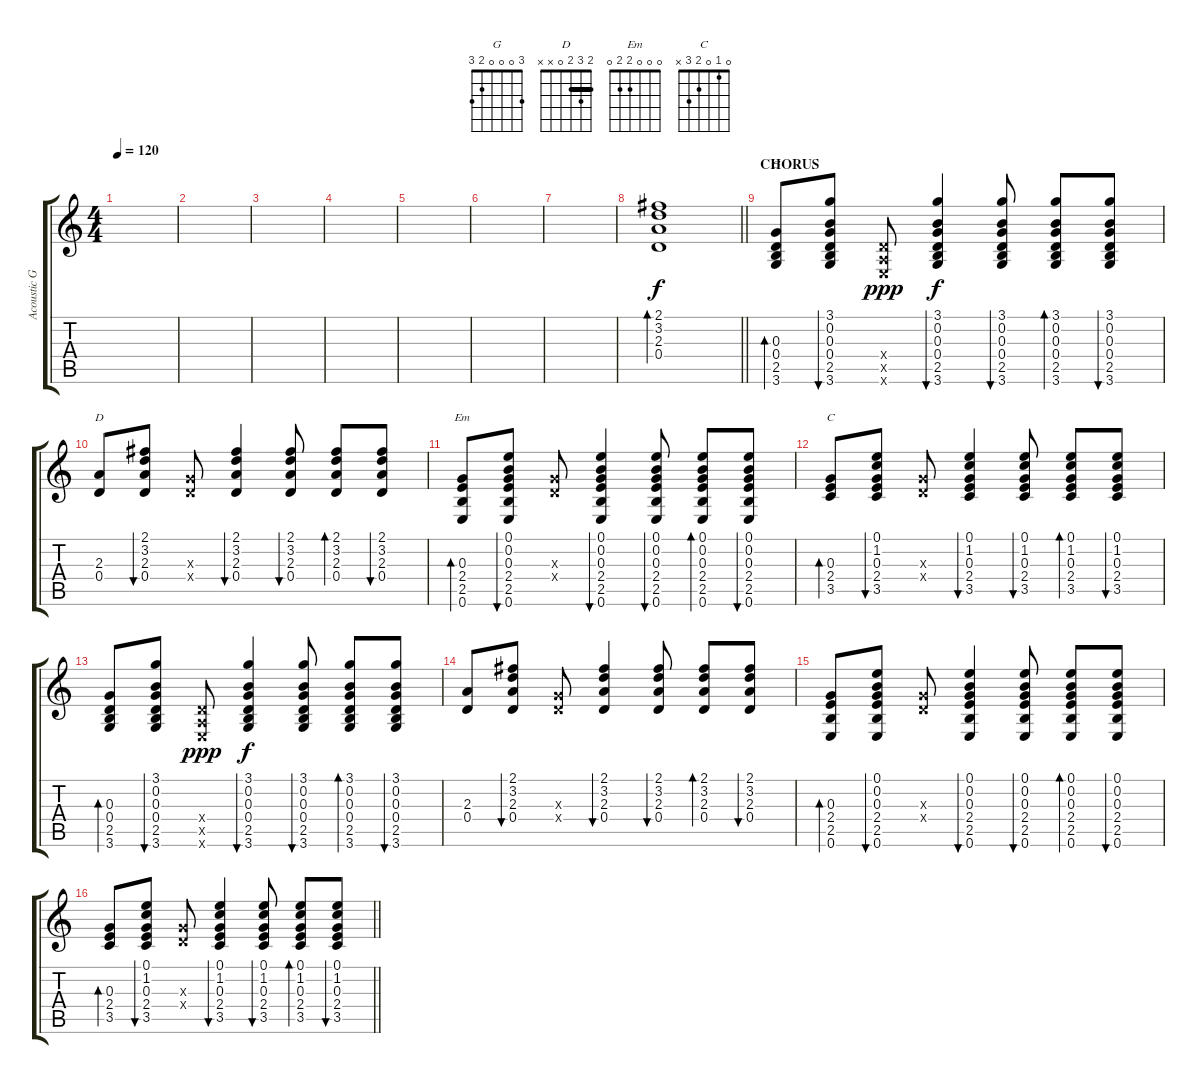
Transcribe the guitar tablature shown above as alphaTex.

\track ("Acoustic Guitar (R R)" "Acoustic G") {instrument acousticguitarsteel}
\staff {score tabs}
\tuning (E4 B3 G3 D3 A2 E2) {hide}
\chord ("G" 3 0 0 0 2 3)
\chord ("D" 2 3 2 0 x x) {barre 2}
\chord ("Em" 0 0 0 2 2 0)
\chord ("C" 0 1 0 2 3 x)
\ts (4 4)
\tempo 120
\clef g2
\ks c
|
|
|
|
|
|
|
\barLineRight lightlight
(2.1 3.2 2.3 0.4).1{bd 120} |
\section ("" "CHORUS")
(0.3 0.4 2.5 3.6).8{bd 60 ch "G"} (3.1 0.2 0.3 0.4 2.5 3.6).8{bu 30} (0.4{x} 0.5{x} 0.6{x}).8{dy ppp} (3.1 0.2 0.3 0.4 2.5 3.6).4{bu 30 dy f} (3.1 0.2 0.3 0.4 2.5 3.6).8{bu 30} (3.1 0.2 0.3 0.4 2.5 3.6).8{bd 30} (3.1 0.2 0.3 0.4 2.5 3.6).8{bu 30} |
(2.3 0.4).8{ch "D"} (2.1 3.2 2.3 0.4).8{bu 60} (0.3{x} 0.4{x}).8 (2.1 3.2 2.3 0.4).4{bu 60} (2.1 3.2 2.3 0.4).8{bu 30} (2.1 3.2 2.3 0.4).8{bd 30} (2.1 3.2 2.3 0.4).8{bu 30} |
(0.3 2.4 2.5 0.6).8{bd 30 ch "Em"} (0.1 0.2 0.3 2.4 2.5 0.6).8{bu 60} (0.3{x} 0.4{x}).8 (0.1 0.2 0.3 2.4 2.5 0.6).4{bu 60} (0.1 0.2 0.3 2.4 2.5 0.6).8{bu 30} (0.1 0.2 0.3 2.4 2.5 0.6).8{bd 30} (0.1 0.2 0.3 2.4 2.5 0.6).8{bu 30} |
(0.3 2.4 3.5).8{bd 60 ch "C"} (0.1 1.2 0.3 2.4 3.5).8{bu 60} (0.3{x} 0.4{x}).8 (0.1 1.2 0.3 2.4 3.5).4{bu 60} (0.1 1.2 0.3 2.4 3.5).8{bu 30} (0.1 1.2 0.3 2.4 3.5).8{bd 30} (0.1 1.2 0.3 2.4 3.5).8{bu 30} |
(0.3 0.4 2.5 3.6).8{bd 60} (3.1 0.2 0.3 0.4 2.5 3.6).8{bu 30} (0.4{x} 0.5{x} 0.6{x}).8{dy ppp} (3.1 0.2 0.3 0.4 2.5 3.6).4{bu 30 dy f} (3.1 0.2 0.3 0.4 2.5 3.6).8{bu 30} (3.1 0.2 0.3 0.4 2.5 3.6).8{bd 30} (3.1 0.2 0.3 0.4 2.5 3.6).8{bu 30} |
(2.3 0.4).8 (2.1 3.2 2.3 0.4).8{bu 60} (0.3{x} 0.4{x}).8 (2.1 3.2 2.3 0.4).4{bu 60} (2.1 3.2 2.3 0.4).8{bu 30} (2.1 3.2 2.3 0.4).8{bd 30} (2.1 3.2 2.3 0.4).8{bu 30} |
(0.3 2.4 2.5 0.6).8{bd 30} (0.1 0.2 0.3 2.4 2.5 0.6).8{bu 60} (0.3{x} 0.4{x}).8 (0.1 0.2 0.3 2.4 2.5 0.6).4{bu 60} (0.1 0.2 0.3 2.4 2.5 0.6).8{bu 30} (0.1 0.2 0.3 2.4 2.5 0.6).8{bd 30} (0.1 0.2 0.3 2.4 2.5 0.6).8{bu 30} |
\barLineRight lightlight
(0.3 2.4 3.5).8{bd 60} (0.1 1.2 0.3 2.4 3.5).8{bu 60} (0.3{x} 0.4{x}).8 (0.1 1.2 0.3 2.4 3.5).4{bu 60} (0.1 1.2 0.3 2.4 3.5).8{bu 30} (0.1 1.2 0.3 2.4 3.5).8{bd 30} (0.1 1.2 0.3 2.4 3.5).8{bu 30}
